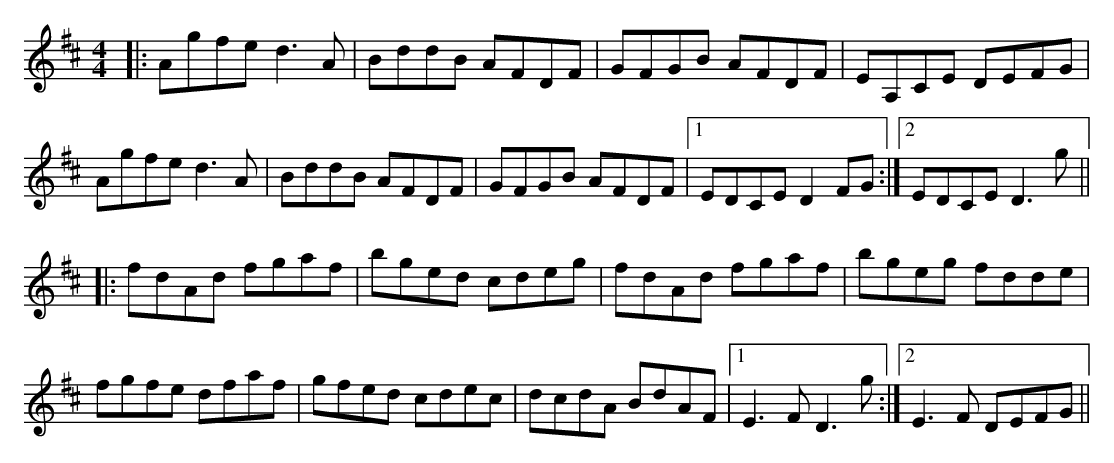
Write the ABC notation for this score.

X:1
M:4/4
K:D
|:Agfe d3 A|BddB AFDF|GFGB AFDF|EA,CE DEFG|
Agfe d3 A|BddB AFDF|GFGB AFDF|1 EDCE D2 FG:|2 EDCE D3 g||
|:fdAd fgaf|bged cdeg|fdAd fgaf|bgeg fdde|
fgfe dfaf|gfed cdec|dcdA BdAF|1 E3 F D3 g:|2 E3 F DEFG||
